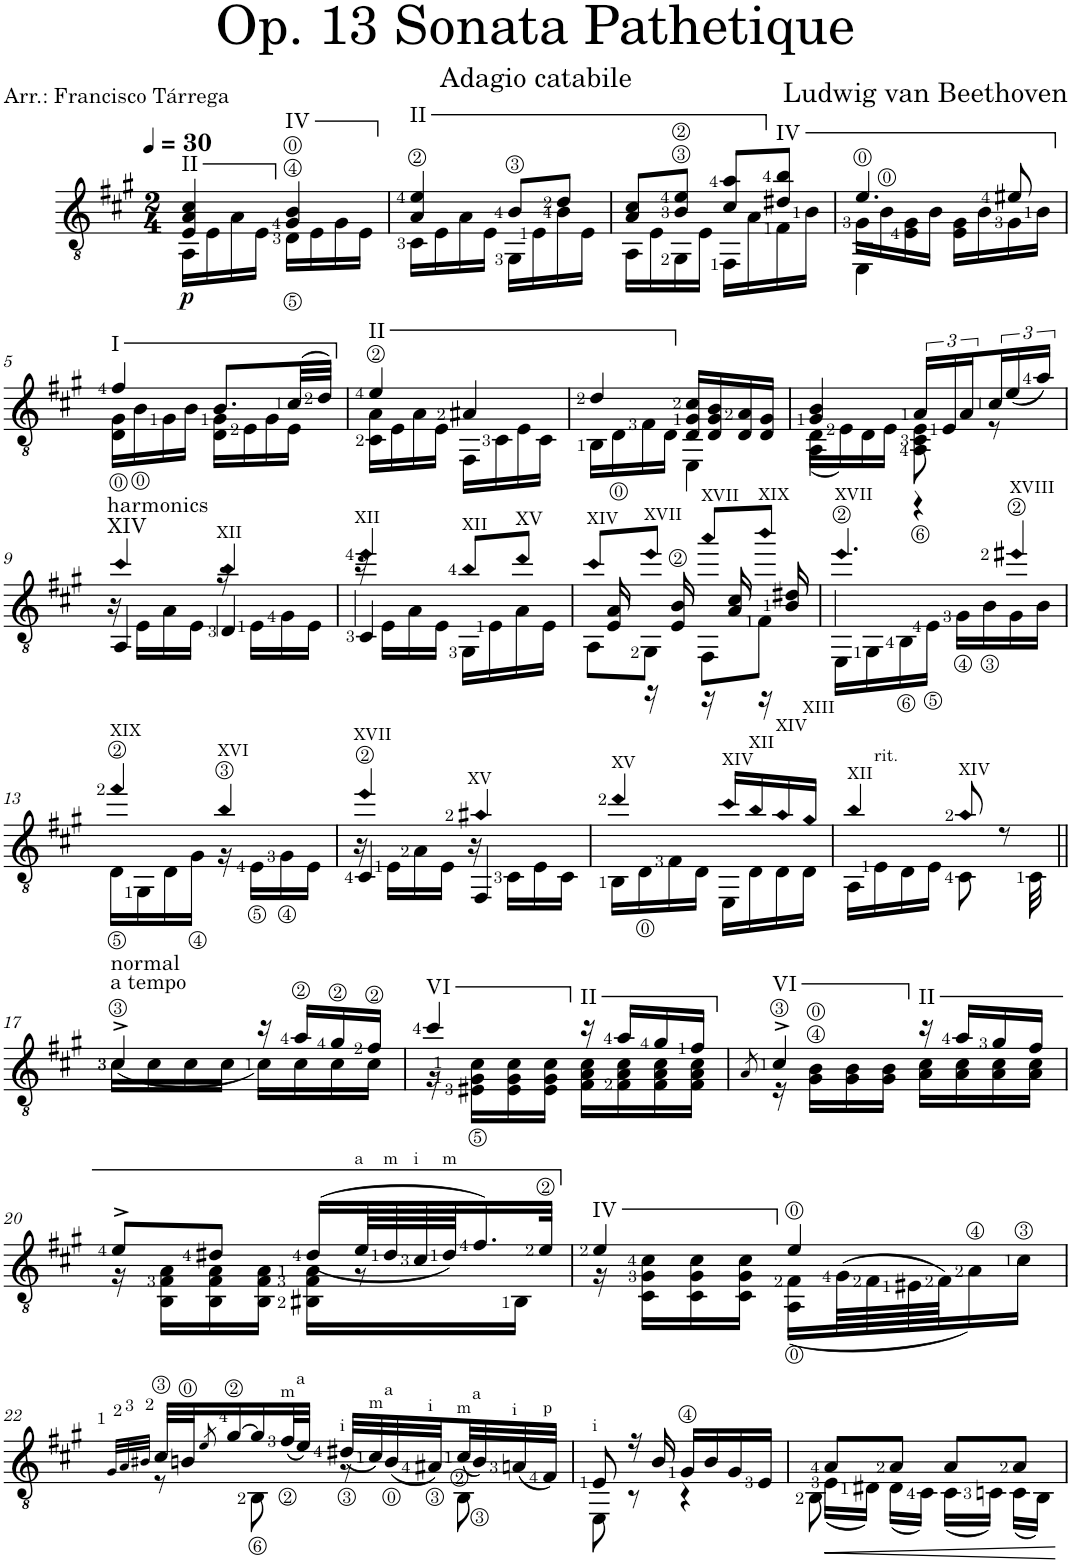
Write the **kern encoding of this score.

**kern	**dynam
*part1	*part1
*staff1	*staff1
*I"Classical Guitar	*
*I'Guit.	*
*clefGv2	*
*k[f#c#g#]	*
*A:	*
*M2/4	*
*MM30	*
=1	=1
*^	*
!LO:TX:a:t=II	!	!
!	!	!LO:DY:b
4E/ 4A/ 4c#/	16AA\LL	p
.	16E\	.
.	16A\	.
.	16E\JJ	.
!LO:TX:a:t=IV	!	!
4G#/ 4B/	16D\LL	.
.	16E\	.
.	16G#\	.
.	16E\JJ	.
=2	=2	=2
!LO:TX:a:t=II	!	!
4A/ 4e/	16C#\LL	.
.	16E\	.
.	16A\	.
.	16E\JJ	.
8B/L	16GG#\LL	.
.	16E\	.
8d/J	16B\	.
.	16E\JJ	.
=3	=3	=3
8A/ 8c#/L	16AA\LL	.
.	16E\	.
8B/ 8e/J	16GG#\	.
.	16E\JJ	.
8c#/ 8a/L	16FF#\LL	.
.	16A\	.
!LO:TX:a:t=IV	!	!
8d#X/ 8b/J	16F#\	.
.	16B\JJ	.
=4	=4	=4
*	*^	*
4.e/	16G#\LL	4EE\	.
.	16B>\	.	.
.	16E\ 16G#\	.	.
.	16B\JJ	.	.
.	16E\ 16G#\LL	4ryy	.
.	16B\	.	.
8e#X/	16G#\	.	.
.	16B\JJ	.	.
*	*v	*v	*
!!LO:LB:g=z
=5	=5	=5
!LO:TX:a:t=I	!	!
4f#/	16D\ 16G#\LL	.
.	16B\	.
.	16G#\	.
.	16B\JJ	.
8.B/L	16D\ 16G#\LL	.
.	16E\	.
.	16G#\	.
(32c#/LL	16E\JJ	.
32d/JJJ)	.	.
=6	=6	=6
!LO:TX:a:t=II	!	!
4e/	16C#\ 16A\LL	.
.	16E\	.
.	16A\	.
.	16E\JJ	.
4A#X/	16FF#\LL	.
.	16C#\	.
.	16E\	.
.	16C#\JJ	.
=7	=7	=7
4d/	16BB\LL	.
.	16D\	.
.	16F#\	.
.	16D\JJ	.
16D/ 16G#/ 16c#/LL	4EE\	.
16D/ 16G#/ 16B/	.	.
16D/ 16A/	.	.
16D/ 16G#/JJ	.	.
=8	=8	=8
*	*^	*
4G#/ 4B/	4AA\	(16D\LL	.
.	.	16E\)	.
.	.	16D\	.
.	.	16E\JJ	.
24A/LL	8AA\ 8C#\ 8E\	4r	.
24E/	.	.	.
24A/	.	.	.
24c#/	8r	.	.
(<24e/	.	.	.
24a/JJ)	.	.	.
*v	*v	*v	*
!!LO:LB:g=z
=9	=9
!LO:TX:a:t=harmonics	!
!LO:TX:a:t=XIV	!
!LO:N:head=diamond	!
*^	*
*	*^	*
*	*	*^	*
4cc#/	16r	4AA/	4c#	.
.	16E\LL	.	.	.
.	16A\	.	.	.
.	16E\JJ	.	.	.
!LO:TX:a:t=XII	!	!	!	!
!LO:N:head=diamond	!	!	!	!
4b/	16r	4D/	4B\	.
.	16E\LL	.	.	.
.	16G#\	.	.	.
.	16E\JJ	.	.	.
=10	=10	=10	=10	=10
!LO:TX:a:t=XII	!	!	!	!
!LO:N:head=diamond	!	!	!	!
4ee/	16r	4C#/	4e\	.
.	16E\LL	.	.	.
.	16A\	.	.	.
.	16E\JJ	.	.	.
!LO:TX:a:t=XII	!	!	!	!
!LO:N:head=diamond	!	!	!	!
8b/L	16GG#\LL	4ryy	8BL	.
.	16E\	.	.	.
!LO:TX:a:t=XV	!	!	!	!
!LO:N:head=diamond	!	!	!	!
8dd/J	16A\	.	16dJk	.
.	16E\JJ	.	16ryy	.
=11	=11	=11	=11	=11
!LO:TX:a:t=XIV	!	!	!	!
!LO:N:head=diamond	!	!	!	!
8cc#/L	8AA\L	16ryy	8c#L	.
.	.	16E/ 16A/	.	.
!LO:TX:a:t=XVII	!	!	!	!
!LO:N:head=diamond	!	!	!	!
8ee/J	8GG#\J	16r	8eJ	.
.	.	16E/ 16B/	.	.
!LO:TX:a:t=XVII	!	!	!	!
!LO:N:head=diamond	!	!	!	!
8aa/L	8FF#\L	16r	8aL	.
.	.	16A/ 16c#/	.	.
!LO:TX:a:t=XIX	!	!	!	!
!LO:N:head=diamond	!	!	!	!
8bb/J	8F#\J	16r	8bJ	.
.	.	16B/ 16d#X/	.	.
*	*	*v	*v	*
=12	=12	=12	=12
!LO:TX:a:t=XVII	!	!	!
!LO:N:head=diamond	!	!	!
4.ee/	16EE\LL	4.e\	.
.	16GG#\	.	.
.	16BB\	.	.
.	16E\JJ	.	.
.	16G#\LL	.	.
.	16B\	.	.
!LO:TX:a:t=XVIII	!	!	!
!LO:N:head=diamond	!	!	!
8ee#X/	16G#\	8e#X	.
.	16B\JJ	.	.
!!LO:LB:g=z	!!	!!
=13	=13	=13	=13
!LO:TX:a:t=XIX	!	!	!
!LO:N:head=diamond	!	!	!
4ff#/	16D\LL	4f#	.
.	16GG#\	.	.
.	16D\	.	.
.	16G#\JJ	.	.
!LO:TX:a:t=XVI	!	!	!
!LO:N:head=diamond	!	!	!
4b/	16r	4B	.
.	16E\LL	.	.
.	16G#\	.	.
.	16E\JJ	.	.
*	*v	*v	*
=14	=14	=14
!LO:TX:a:t=XVII	!	!
!LO:N:head=diamond	!	!
*^	*^	*
4ee/	16r	4C#/	4e	.
.	16E\LL	.	.	.
.	16A\	.	.	.
.	16E\JJ	.	.	.
!LO:TX:a:t=XV	!	!	!	!
!LO:N:head=diamond	!	!	!	!
4a#X/	16r	4FF#/	4A#X	.
.	16C#\LL	.	.	.
.	16E\	.	.	.
.	16C#\JJ	.	.	.
*	*v	*v	*v	*
=15	=15	=15
!LO:TX:a:t=XV	!	!
!LO:N:head=diamond	!	!
*	*^	*
4dd/	16BB\LL	4d	.
.	16D\	.	.
.	16F#\	.	.
.	16D\JJ	.	.
!LO:TX:a:t=XIV	!	!	!
!LO:N:head=diamond	!	!	!
16cc#/LL	16EE\LL	16c#LL	.
!LO:TX:a:t=XII	!	!	!
!LO:N:head=diamond	!	!	!
16b/	16D\	16B	.
!LO:TX:a:t=XIV	!	!	!
!LO:N:head=diamond	!	!	!
16a/	16D\	16A	.
!LO:TX:a:t=XIII	!	!	!
!LO:N:head=diamond	!	!	!
16g#/JJ	16D\JJ	16G#JJ	.
=16	=16	=16	=16
!LO:TX:a:t=XII	!	!	!
!LO:N:head=diamond	!	!	!
4b/	16AA\LL	4B	.
!	!LO:TX:a:t=rit.	!	!
.	16E\	.	.
.	16D\	.	.
.	16E\JJ	.	.
!LO:TX:a:t=XIV	!	!	!
!LO:N:head=diamond	!	!	!
8a/	8C#\	8A	.
8r	16.ryy	8ryy	.
.	32C#\	.	.
*	*v	*v	*
!!LO:LB:g=z
=17||	=17||	=17||
!LO:TX:a:t=normal	!	!
!LO:TX:a:t=a tempo	!	!
(4c#^/	16c#\LL	.
.	16c#\	.
.	16c#\	.
.	16c#\JJ	.
16r	16c#\LL)	.
16a/LL	16c#\	.
16g#/	16c#\	.
16f#/JJ	16c#\JJ	.
=18	=18	=18
!LO:TX:a:t=VI	!	!
4cc#/	16r	.
.	16E#X\ 16G#\ 16c#\LL	.
.	16E#\ 16G#\ 16c#\	.
.	16E#\ 16G#\ 16c#\JJ	.
!LO:TX:a:t=II	!	!
16r	16F#\ 16A\ 16c#\LL	.
16a/LL	16F#\ 16A\ 16c#\	.
16g#/	16F#\ 16A\ 16c#\	.
16f#/JJ	16F#\ 16A\ 16c#\JJ	.
=19	=19	=19
8qA/	.	.
!LO:TX:a:t=VI	!	!
4c#^/	16r	.
.	16G#\>> 16B\>>LL	.
.	16G#\ 16B\	.
.	16G#\ 16B\JJ	.
!LO:TX:a:t=II	!	!
16r	16A\ 16c#\LL	.
16a/LL	16A\ 16c#\	.
16g#/	16A\ 16c#\	.
16f#/JJ	16A\ 16c#\JJ	.
!!LO:LB:g=z	!!
=20	=20	=20
8e^/L	16r	.
.	16BB\ 16F#\ 16A\LL	.
8d#X/J	16BB\ 16F#\ 16A\	.
.	16BB\ 16F#\ 16A\JJ	.
(<(16d#/LL	16BB#X\ 16F#\ 16A\KL	.
!LO:TX:a:t=a	!	!
64e/LL	8r	.
!LO:TX:a:t=m	!	!
64d#/	.	.
!LO:TX:a:t=i	!	!
64c#/	.	.
!LO:TX:a:t=m	!	!
64d#/JJ)	.	.
16.f#/)	.	.
.	16BB#\Jk	.
32e/JJk	.	.
=21	=21	=21
!LO:TX:a:t=IV	!	!
4e/	16r	.
.	16C#\ 16G#\ 16c#\LL	.
.	16C#\ 16G#\ 16c#\	.
.	16C#\ 16G#\ 16c#\JJ	.
4e/	(16AA\ 16F#\LL	.
.	(>64G#\LL	.
.	64F#\	.
.	64E#X\	.
.	64F#\JJ)	.
.	16A>\)	.
.	16c#>\JJ	.
!!LO:LB:g=z	!!
=22	=22	=22
32qG#/LLL	.	.
32qA/	.	.
32qB#X/JJJ	.	.
32c#/LLL	8r	.
32Bn/J	.	.
8qe/	.	.
[16g#/	.	.
16g#/]	8BB\	.
!LO:TX:a:t=m	!	!
(<32f#</L	.	.
!LO:TX:a:t=a	!	!
32e/JJJ)	.	.
!LO:TX:a:t=i	!	!
(<32d#X</LLL	8r	.
!LO:TX:a:t=m	!	!
32c#/)	.	.
!LO:TX:a:t=a	!	!
(<32B</	.	.
!LO:TX:a:t=i	!	!
32A#X</)	.	.
!LO:TX:a:t=m	!	!
(<32c#</	8BB\	.
!LO:TX:a:t=a	!	!
32B</)	.	.
!LO:TX:a:t=i	!	!
(<32An/	.	.
!LO:TX:a:t=p	!	!
32F#/JJJ)	.	.
=23	=23	=23
!LO:TX:a:t=i	!	!
8E/	8EE\	.
16r	8r	.
16B/	.	.
16G#/LL	4r	.
16B/	.	.
16G#/	.	.
16E/JJ	.	.
*v	*v	*
=24	=24
!	!LO:HP:b
*^	*
*	*^	*
8A/L	8BB\	(16E\LL	<
.	.	16D#X\JJ)	.
8A/J	8ryy	(16D#\LL	.
.	.	16C#\JJ)	.
8A/L	4ryy	(16C#\LL	.
.	.	16Cn\JJ)	.
8A/J	.	(16C\LL	.
.	.	16BB\JJ)	.
*v	*v	*v	*
.	[
=	=
*-	*-
